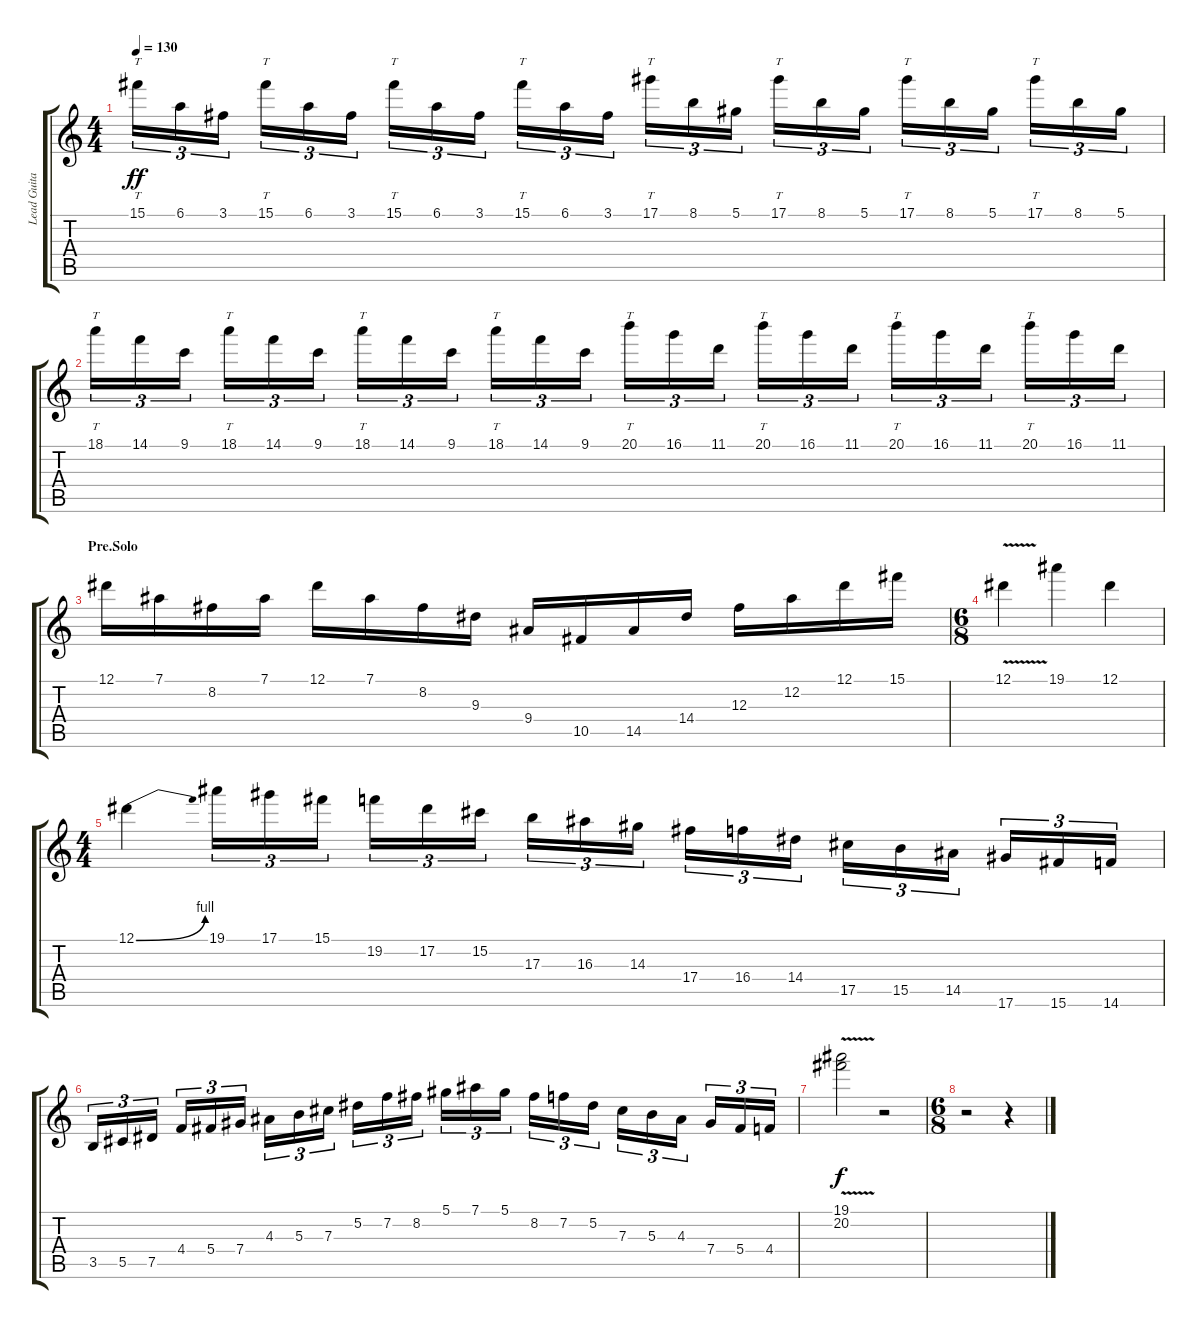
\track ("Lead Guitar II" "Lead Guita") {instrument overdrivenguitar}
\staff {score tabs}
\tuning (Eb4 Bb3 Gb3 Db3 Ab2 Eb2) {hide}
\ts (4 4)
\tempo 130
\clef g2
\ks c
15.1.16{tt tu (3 2) dy ff} 6.1.16{tu (3 2)} 3.1.16{tu (3 2)} 15.1.16{tt tu (3 2)} 6.1.16{tu (3 2)} 3.1.16{tu (3 2)} 15.1.16{tt tu (3 2)} 6.1.16{tu (3 2)} 3.1.16{tu (3 2)} 15.1.16{tt tu (3 2)} 6.1.16{tu (3 2)} 3.1.16{tu (3 2)} 17.1.16{tt tu (3 2)} 8.1.16{tu (3 2)} 5.1.16{tu (3 2)} 17.1.16{tt tu (3 2)} 8.1.16{tu (3 2)} 5.1.16{tu (3 2)} 17.1.16{tt tu (3 2)} 8.1.16{tu (3 2)} 5.1.16{tu (3 2)} 17.1.16{tt tu (3 2)} 8.1.16{tu (3 2)} 5.1.16{tu (3 2)} |
18.1.16{tt tu (3 2)} 14.1.16{tu (3 2)} 9.1.16{tu (3 2)} 18.1.16{tt tu (3 2)} 14.1.16{tu (3 2)} 9.1.16{tu (3 2)} 18.1.16{tt tu (3 2)} 14.1.16{tu (3 2)} 9.1.16{tu (3 2)} 18.1.16{tt tu (3 2)} 14.1.16{tu (3 2)} 9.1.16{tu (3 2)} 20.1.16{tt tu (3 2)} 16.1.16{tu (3 2)} 11.1.16{tu (3 2)} 20.1.16{tt tu (3 2)} 16.1.16{tu (3 2)} 11.1.16{tu (3 2)} 20.1.16{tt tu (3 2)} 16.1.16{tu (3 2)} 11.1.16{tu (3 2)} 20.1.16{tt tu (3 2)} 16.1.16{tu (3 2)} 11.1.16{tu (3 2)} |
\section ("" "Pre.Solo")
12.1.16 7.1.16 8.2.16 7.1.16 12.1.16 7.1.16 8.2.16 9.3.16 9.4.16 10.5.16 14.5.16 14.4.16 12.3.16 12.2.16 12.1.16 15.1.16 |
\ts (6 8)
12.1{v}.4 19.1.4 12.1.4 |
\ts (4 4)
12.1{be (bend 0 0 60 4)}.4 19.1.16{tu (3 2)} 17.1.16{tu (3 2)} 15.1.16{tu (3 2)} 19.2.16{tu (3 2)} 17.2.16{tu (3 2)} 15.2.16{tu (3 2)} 17.3.16{tu (3 2)} 16.3.16{tu (3 2)} 14.3.16{tu (3 2)} 17.4.16{tu (3 2)} 16.4.16{tu (3 2)} 14.4.16{tu (3 2)} 17.5.16{tu (3 2)} 15.5.16{tu (3 2)} 14.5.16{tu (3 2)} 17.6.16{tu (3 2)} 15.6.16{tu (3 2)} 14.6.16{tu (3 2)} |
3.5.16{tu (3 2)} 5.5.16{tu (3 2)} 7.5.16{tu (3 2)} 4.4.16{tu (3 2)} 5.4.16{tu (3 2)} 7.4.16{tu (3 2)} 4.3.16{tu (3 2)} 5.3.16{tu (3 2)} 7.3.16{tu (3 2)} 5.2.16{tu (3 2)} 7.2.16{tu (3 2)} 8.2.16{tu (3 2)} 5.1.16{tu (3 2)} 7.1.16{tu (3 2)} 5.1.16{tu (3 2)} 8.2.16{tu (3 2)} 7.2.16{tu (3 2)} 5.2.16{tu (3 2)} 7.3.16{tu (3 2)} 5.3.16{tu (3 2)} 4.3.16{tu (3 2)} 7.4.16{tu (3 2)} 5.4.16{tu (3 2)} 4.4.16{tu (3 2)} |
(19.1{v} 20.2).2{dy f} r.2 |
\ts (6 8)
r.2 r.4
